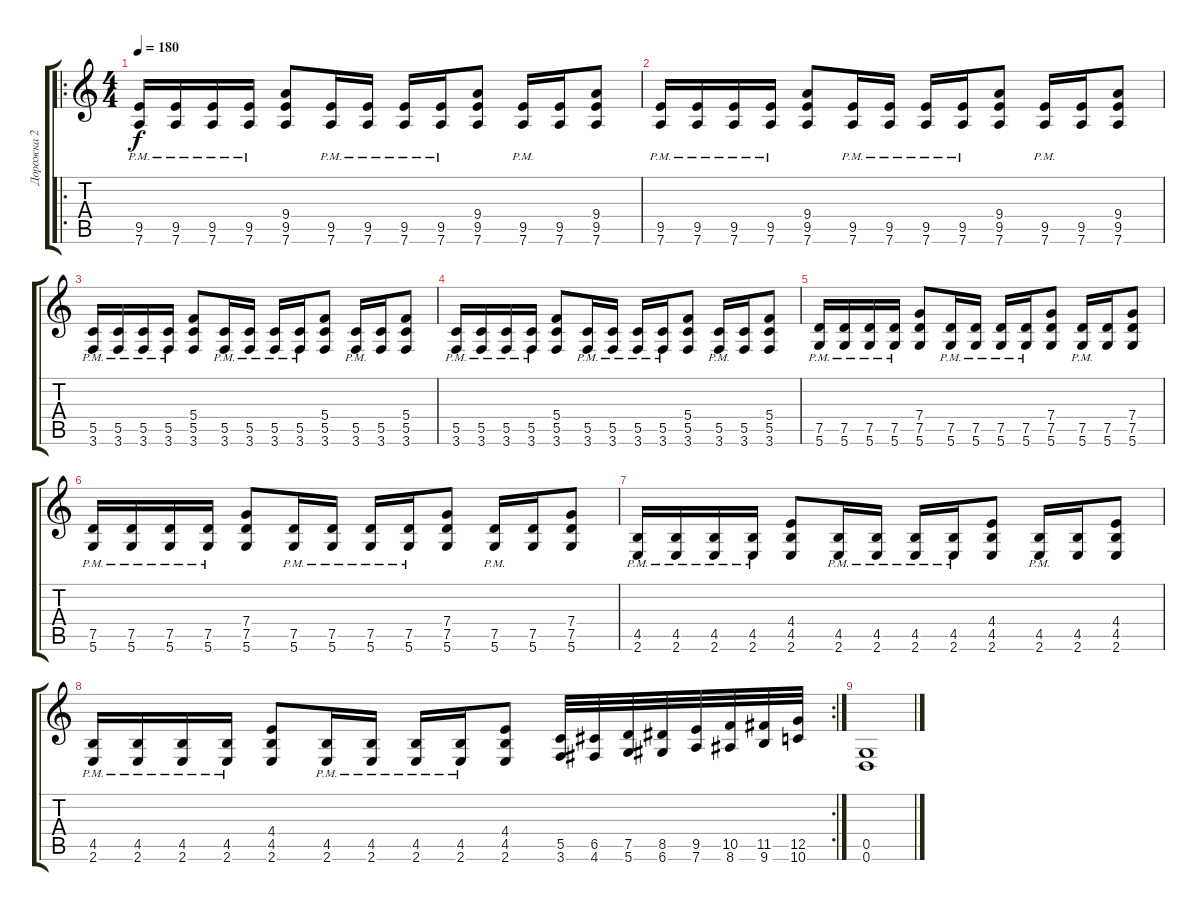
\track ("Дорожка 2" "Дорожка 2") {instrument distortionguitar}
\staff {score tabs}
\tuning (D4 A3 F3 C3 G2 D2) {hide}
\ro
\ts (4 4)
\tempo 180
\clef g2
\ks c
(9.5{pm} 7.6).16{dy f} (9.5{pm} 7.6).16 (9.5{pm} 7.6).16 (9.5{pm} 7.6).16 (9.4 9.5 7.6).8 (9.5{pm} 7.6).16 (9.5{pm} 7.6).16 (9.5{pm} 7.6).16 (9.5{pm} 7.6).16 (9.4 9.5 7.6).8 (9.5{pm} 7.6).16 (9.5 7.6).16 (9.4 9.5 7.6).8 |
(9.5{pm} 7.6).16 (9.5{pm} 7.6).16 (9.5{pm} 7.6).16 (9.5{pm} 7.6).16 (9.4 9.5 7.6).8 (9.5{pm} 7.6).16 (9.5{pm} 7.6).16 (9.5{pm} 7.6).16 (9.5{pm} 7.6).16 (9.4 9.5 7.6).8 (9.5{pm} 7.6).16 (9.5 7.6).16 (9.4 9.5 7.6).8 |
(5.5{pm} 3.6).16 (5.5{pm} 3.6).16 (5.5{pm} 3.6).16 (5.5{pm} 3.6).16 (5.4 5.5 3.6).8 (5.5{pm} 3.6).16 (5.5{pm} 3.6).16 (5.5{pm} 3.6).16 (5.5{pm} 3.6).16 (5.4 5.5 3.6).8 (5.5{pm} 3.6).16 (5.5 3.6).16 (5.4 5.5 3.6).8 |
(5.5{pm} 3.6).16 (5.5{pm} 3.6).16 (5.5{pm} 3.6).16 (5.5{pm} 3.6).16 (5.4 5.5 3.6).8 (5.5{pm} 3.6).16 (5.5{pm} 3.6).16 (5.5{pm} 3.6).16 (5.5{pm} 3.6).16 (5.4 5.5 3.6).8 (5.5{pm} 3.6).16 (5.5 3.6).16 (5.4 5.5 3.6).8 |
(7.5{pm} 5.6).16 (7.5{pm} 5.6).16 (7.5{pm} 5.6).16 (7.5{pm} 5.6).16 (7.4 7.5 5.6).8 (7.5{pm} 5.6).16 (7.5{pm} 5.6).16 (7.5{pm} 5.6).16 (7.5{pm} 5.6).16 (7.4 7.5 5.6).8 (7.5{pm} 5.6).16 (7.5 5.6).16 (7.4 7.5 5.6).8 |
(7.5{pm} 5.6).16 (7.5{pm} 5.6).16 (7.5{pm} 5.6).16 (7.5{pm} 5.6).16 (7.4 7.5 5.6).8 (7.5{pm} 5.6).16 (7.5{pm} 5.6).16 (7.5{pm} 5.6).16 (7.5{pm} 5.6).16 (7.4 7.5 5.6).8 (7.5{pm} 5.6).16 (7.5 5.6).16 (7.4 7.5 5.6).8 |
(4.5{pm} 2.6).16 (4.5{pm} 2.6).16 (4.5{pm} 2.6).16 (4.5{pm} 2.6).16 (4.4 4.5 2.6).8 (4.5{pm} 2.6).16 (4.5{pm} 2.6).16 (4.5{pm} 2.6).16 (4.5{pm} 2.6).16 (4.4 4.5 2.6).8 (4.5{pm} 2.6).16 (4.5 2.6).16 (4.4 4.5 2.6).8 |
\rc 2
(4.5{pm} 2.6).16 (4.5{pm} 2.6).16 (4.5{pm} 2.6).16 (4.5{pm} 2.6).16 (4.4 4.5 2.6).8 (4.5{pm} 2.6).16 (4.5{pm} 2.6).16 (4.5{pm} 2.6).16 (4.5{pm} 2.6).16 (4.4 4.5 2.6).8 (5.5 3.6).32 (6.5 4.6).32 (7.5 5.6).32 (8.5 6.6).32 (9.5 7.6).32 (10.5 8.6).32 (11.5 9.6).32 (12.5 10.6).32 |
(0.5 0.6).1
